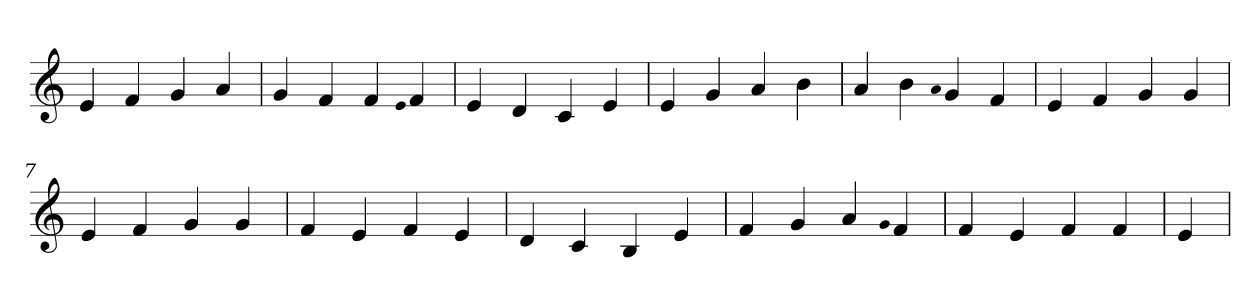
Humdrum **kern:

**kern
*part1
*staff1
*clefG2
=1
4e
4f
4g
4a
=2
4g
4f
4f
qqe
4f
=3
4e
4d
4c
4e
=4
4e
4g
4a
4b
=5
4a
4b
qqa
4g
4f
=6
4e
4f
4g
4g
=7
4e
4f
4g
4g
=8
4f
4e
4f
4e
=9
4d
4c
4B
4e
=10
4f
4g
4a
qqg
4f
=11
4f
4e
4f
4f
=12
4e
=
*-
